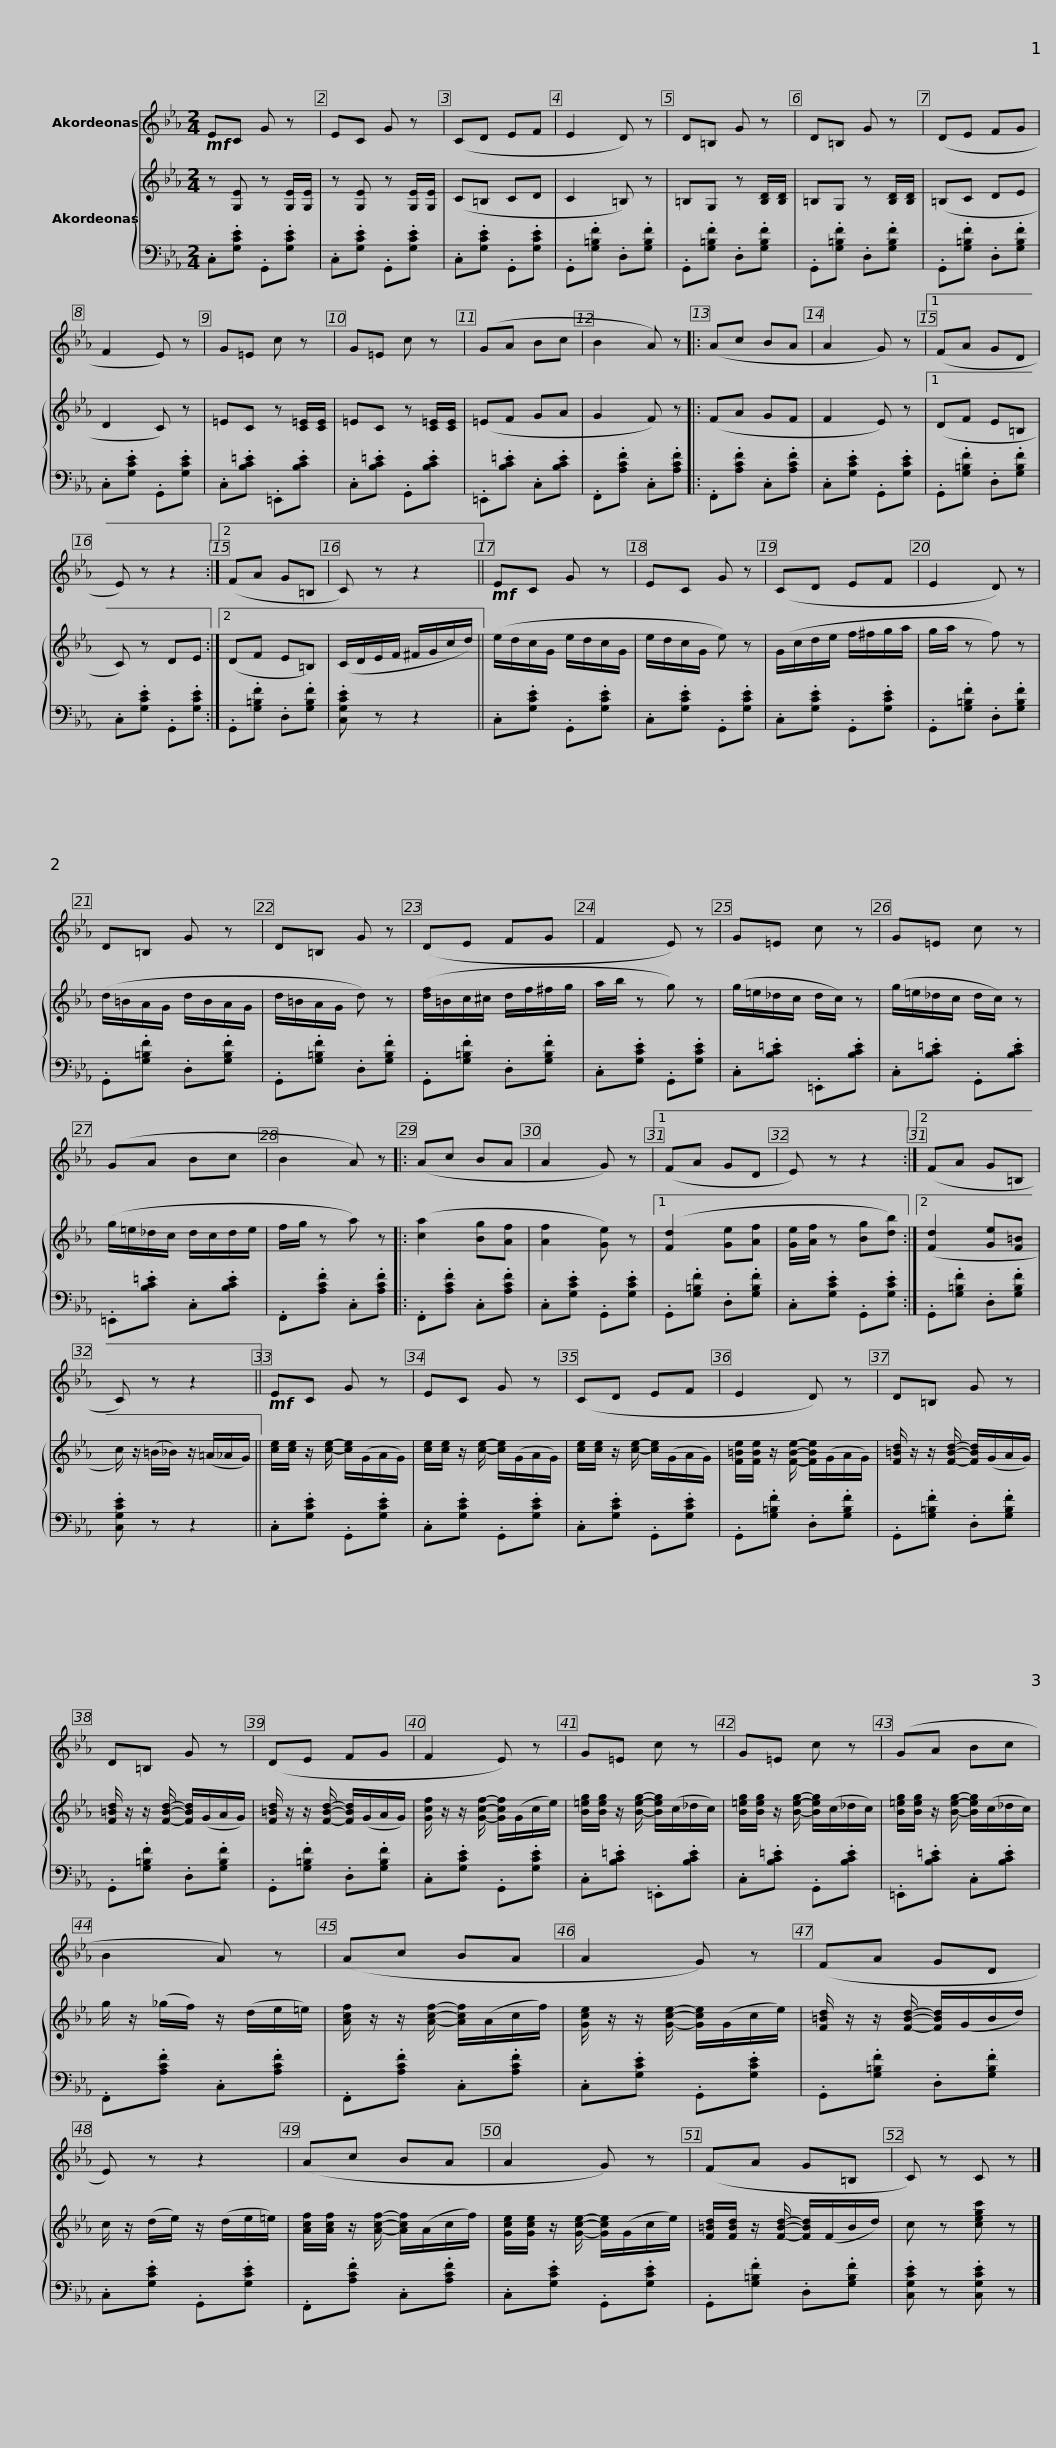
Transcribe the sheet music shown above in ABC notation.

X:1
%%score 1 { 2 | 3 }
L:1/8
M:2/4
I:linebreak $
K:Eb
V:1 treble
V:2 treble
V:3 bass
V:1
!mf! EC G z | EC G z | (CD EF | E2 D) z | D=B, G z |$ %5
 D=B, G z | (DE FG | F2 E) z | G=E c z | G=E c z | %10
 (GA Bc |$ B2 A) z |: (Ac BA | A2 G) z |1 (FA GD | %15
 E) z z2 :|2 (FA G=B, |$ C) z z2 ||!mf! EC G z | EC G z | %20
 (CD EF | E2 D) z |$ D=B, G z | D=B, G z | (DE FG | %25
 F2 E) z | G=E c z |$ G=E c z | (GA Bc | B2 A) z |: %30
 (Ac BA | A2 G) z |1 (FA GD | E) z z2 :|2$ (FA G=B, | %35
 C) z z2 ||!mf! EC G z | EC G z | (CD EF |$ E2 D) z | %40
 D=B, G z | D=B, G z | (DE FG |$ F2 E) z | G=E c z | %45
 G=E c z | (GA Bc |$ B2 A) z | (Ac BA | A2 G) z | %50
 (FA GD | E) z z2 |$ (Ac BA | A2 G) z | (FA G=B, | %55
 C) z C z |] %56
V:2
 z [G,E] z [G,E]/[G,E]/ | z [G,E] z [G,E]/[G,E]/ | (C=B, CD | C2 =B,) z | =B,G, z [B,D]/[B,D]/ |$ %5
 =B,G, z [B,D]/[B,D]/ | (=B,C DE | D2 C) z | =EC z [C=E]/[CE]/ | =EC z [C=E]/[CE]/ | %10
 (=EF GA |$ G2 F) z |: (FA GF | F2 E) z |1 (DF E=B, | %15
 C) z DE :|2 (DF E=B,) |$ (C/D/E/F/ ^F/G/c/d/) || (e/d/c/G/ e/d/c/G/ | e/d/c/G/ e) z | %20
 (G/c/d/e/ f/^f/g/a/ | g/a/ z f) z |$ (d/=B/A/G/ d/B/A/G/ | d/=B/A/G/ d) z | ([df]/=B/c/^c/ d/f/^f/g/ | %25
 a/b/ z g) z | (g/=e/_d/c/ d/c/) z |$ (g/=e/_d/c/ d/c/) z | (g/=e/_d/c/ d/c/d/e/ | f/g/ z a) z |: %30
 ([ca]2 [Bg][Af] | [Af]2 [Ge]) z |1 ([Fd]2 [Ge][Af] | [Ge]/[Af]/ z [Bg][db]) :|2$ ([Fd]2 [Ge][F=B] | %35
 c/) z/ (=B/_B/) z/ (=A/_A/G/) || [ce]/[ce]/ z/ [ce]/- [ce]/(G/A/G/) | [ce]/[ce]/ z/ [ce]/- [ce]/(G/A/G/) | [ce]/[ce]/ z/ [ce]/- [ce]/(G/A/G/) |$ [F=Be]/[FBe]/ z/ [FBe]/- [FBe]/(G/A/G/) | %40
 [F=Bd]/ z/ z/ [FBd]/- [FBd]/(G/A/G/) | [F=Bd]/ z/ z/ [FBd]/- [FBd]/(G/A/G/) | [F=Bd]/ z/ z/ [FBd]/- [FBd]/(G/A/G/) |$ [Gcf]/ z/ z/ [Gcf]/- [Gcf]/(G/c/e/) | [B=eg]/[Beg]/ z/ [Beg]/- [Beg]/(c/_d/c/) | %45
 [B=eg]/[Beg]/ z/ [Beg]/- [Beg]/(c/_d/c/) | [B=eg]/[Beg]/ z/ [Beg]/- [Beg]/(c/_d/c/) |$ g/ z/ (_g/f/) z/ (d/e/=e/) | [Acf]/ z/ z/ [Acf]/- [Acf]/(A/c/f/) | [Gce]/ z/ z/ [Gce]/- [Gce]/(G/c/e/) | %50
 [F=Bd]/ z/ z/ [FBd]/- [FBd]/(G/B/d/) | c/ z/ (d/e/) z/ (d/e/=e/) |$ [Acf]/[Acf]/ z/ [Acf]/- [Acf]/(A/c/f/) | [Gce]/[Gce]/ z/ [Gce]/- [Gce]/(G/c/e/) | [F=Bd]/[FBd]/ z/ [FBd]/- [FBd]/(F/B/d/) | %55
 c z [cegc'] z |] %56
V:3
 .C,.[G,CE] .G,,.[G,CE] | .C,.[G,CE] .G,,.[G,CE] | .C,.[G,CE] .G,,.[G,CE] | .G,,.[G,=B,F] .D,.[G,B,F] | .G,,.[G,=B,F] .D,.[G,B,F] |$ %5
 .G,,.[G,=B,F] .D,.[G,B,F] | .G,,.[G,=B,F] .D,.[G,B,F] | .C,.[G,CE] .G,,.[G,CE] | .C,.[B,C=E] .=E,,.[B,CE] | .C,.[B,C=E] .G,,.[B,CE] | %10
 .=E,,.[B,C=E] .C,.[B,CE] |$ .F,,.[A,CF] .C,.[A,CF] |: .F,,.[A,CF] .C,.[A,CF] | .C,.[G,CE] .G,,.[G,CE] |1 .G,,.[G,=B,F] .D,.[G,B,F] | %15
 .C,.[G,CE] .G,,.[G,CE] :|2 .G,,.[G,=B,F] .D,.[G,B,F] |$ .[C,G,CE] z z2 || .C,.[G,CE] .G,,.[G,CE] | .C,.[G,CE] .G,,.[G,CE] | %20
 .C,.[G,CE] .G,,.[G,CE] | .G,,.[G,=B,F] .D,.[G,B,F] |$ .G,,.[G,=B,F] .D,.[G,B,F] | .G,,.[G,=B,F] .D,.[G,B,F] | .G,,.[G,=B,F] .D,.[G,B,F] | %25
 .C,.[G,CE] .G,,.[G,CE] | .C,.[B,C=E] .=E,,.[B,CE] |$ .C,.[B,C=E] .G,,.[B,CE] | .=E,,.[B,C=E] .C,.[B,CE] | .F,,.[A,CF] .C,.[A,CF] |: %30
 .F,,.[A,CF] .C,.[A,CF] | .C,.[G,CE] .G,,.[G,CE] |1 .G,,.[G,=B,F] .D,.[G,B,F] | .C,.[G,CE] .G,,.[G,CE] :|2$ .G,,.[G,=B,F] .D,.[G,B,F] | %35
 .[C,G,CE] z z2 || .C,.[G,CE] .G,,.[G,CE] | .C,.[G,CE] .G,,.[G,CE] | .C,.[G,CE] .G,,.[G,CE] |$ .G,,.[G,=B,F] .D,.[G,B,F] | %40
 .G,,.[G,=B,F] .D,.[G,B,F] | .G,,.[G,=B,F] .D,.[G,B,F] | .G,,.[G,=B,F] .D,.[G,B,F] |$ .C,.[G,CE] .G,,.[G,CE] | .C,.[B,C=E] .=E,,.[B,CE] | %45
 .C,.[B,C=E] .G,,.[B,CE] | .=E,,.[B,C=E] .C,.[B,CE] |$ .F,,.[A,CF] .C,.[A,CF] | .F,,.[A,CF] .C,.[A,CF] | .C,.[G,CE] .G,,.[G,CE] | %50
 .G,,.[G,=B,F] .D,.[G,B,F] | .C,.[G,CE] .G,,.[G,CE] |$ .F,,.[A,CF] .C,.[A,CF] | .C,.[G,CE] .G,,.[G,CE] | .G,,.[G,=B,F] .D,.[G,B,F] | %55
 .[C,G,CE] z .[C,G,CE] z |] %56
